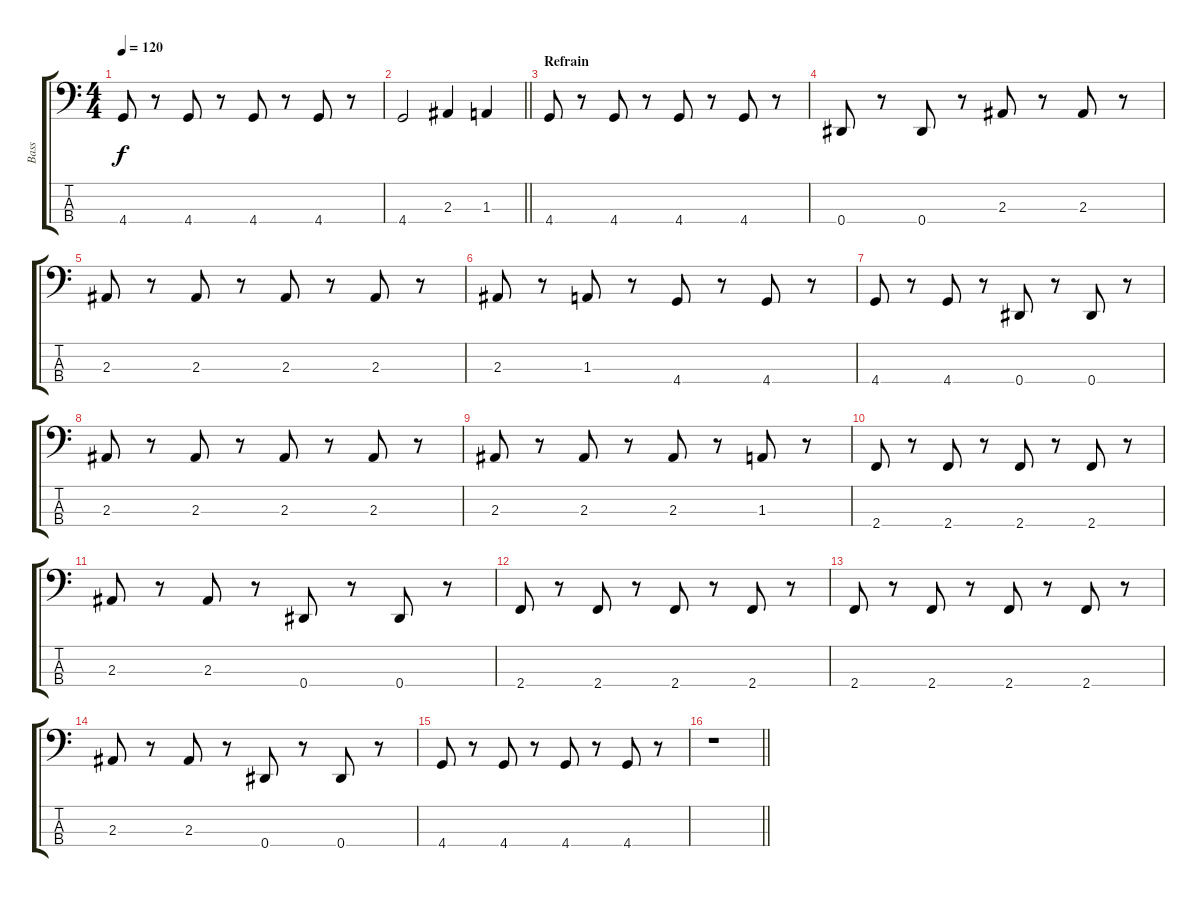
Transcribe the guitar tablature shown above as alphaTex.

\track ("Bass" "Bass") {instrument electricbassfinger}
\staff {score tabs}
\tuning (Gb2 Db2 Ab1 Eb1) {hide}
\ts (4 4)
\tempo 120
\clef f4
\ks c
4.4.8{dy f} r.8 4.4.8 r.8 4.4.8 r.8 4.4.8 r.8 |
\barLineRight lightlight
4.4.2 2.3.4 1.3.4 |
\section ("" "Refrain")
4.4.8 r.8 4.4.8 r.8 4.4.8 r.8 4.4.8 r.8 |
0.4.8 r.8 0.4.8 r.8 2.3.8 r.8 2.3.8 r.8 |
2.3.8 r.8 2.3.8 r.8 2.3.8 r.8 2.3.8 r.8 |
2.3.8 r.8 1.3.8 r.8 4.4.8 r.8 4.4.8 r.8 |
4.4.8 r.8 4.4.8 r.8 0.4.8 r.8 0.4.8 r.8 |
2.3.8 r.8 2.3.8 r.8 2.3.8 r.8 2.3.8 r.8 |
2.3.8 r.8 2.3.8 r.8 2.3.8 r.8 1.3.8 r.8 |
2.4.8 r.8 2.4.8 r.8 2.4.8 r.8 2.4.8 r.8 |
2.3.8 r.8 2.3.8 r.8 0.4.8 r.8 0.4.8 r.8 |
2.4.8 r.8 2.4.8 r.8 2.4.8 r.8 2.4.8 r.8 |
2.4.8 r.8 2.4.8 r.8 2.4.8 r.8 2.4.8 r.8 |
2.3.8 r.8 2.3.8 r.8 0.4.8 r.8 0.4.8 r.8 |
4.4.8 r.8 4.4.8 r.8 4.4.8 r.8 4.4.8 r.8 |
\barLineRight lightlight
r.1
